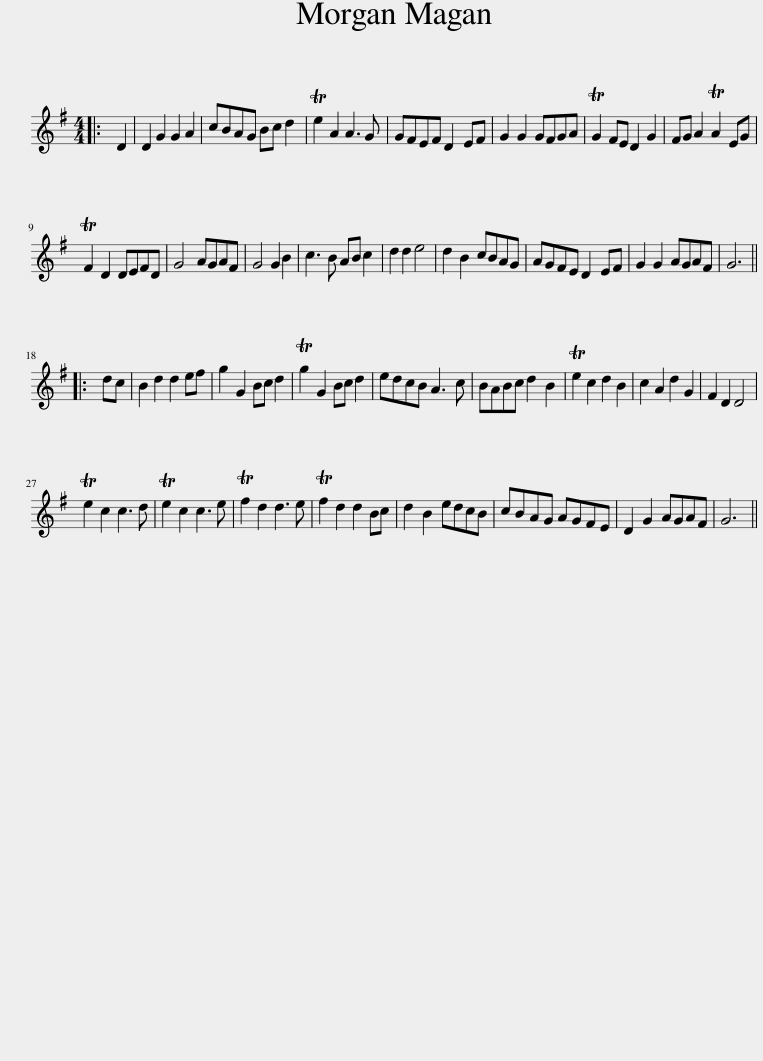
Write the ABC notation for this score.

X:1
L:1/8
M:4/4
I:linebreak $
K:G
V:1 treble
V:1
|: D2 | D2 G2 G2 A2 | cBAG Bc d2 | Te2 A2 A3 G | GFEF D2 EF | %5
 G2 G2 GFGA | TG2 FE D2 G2 | FG A2 TA2 EG |$ TF2 D2 DEFD | G4 AGAF | %10
 G4 G2 B2 | c3 B AB c2 | d2 d2 e4 | d2 B2 cBAG | AGFE D2 EF | %15
 G2 G2 AGAF | G6 |:$ dc | B2 d2 d2 ef | g2 G2 Bc d2 | %20
 Tg2 G2 Bc d2 | edcB A3 c | BABc d2 B2 | Te2 c2 d2 B2 | c2 A2 d2 G2 | %25
 F2 D2 D4 |$ Te2 c2 c3 d | Te2 c2 c3 e | Tf2 d2 d3 e | Tf2 d2 d2 Bc | %30
 d2 B2 edcB | cBAG AGFE | D2 G2 AGAF | G6 || %34
